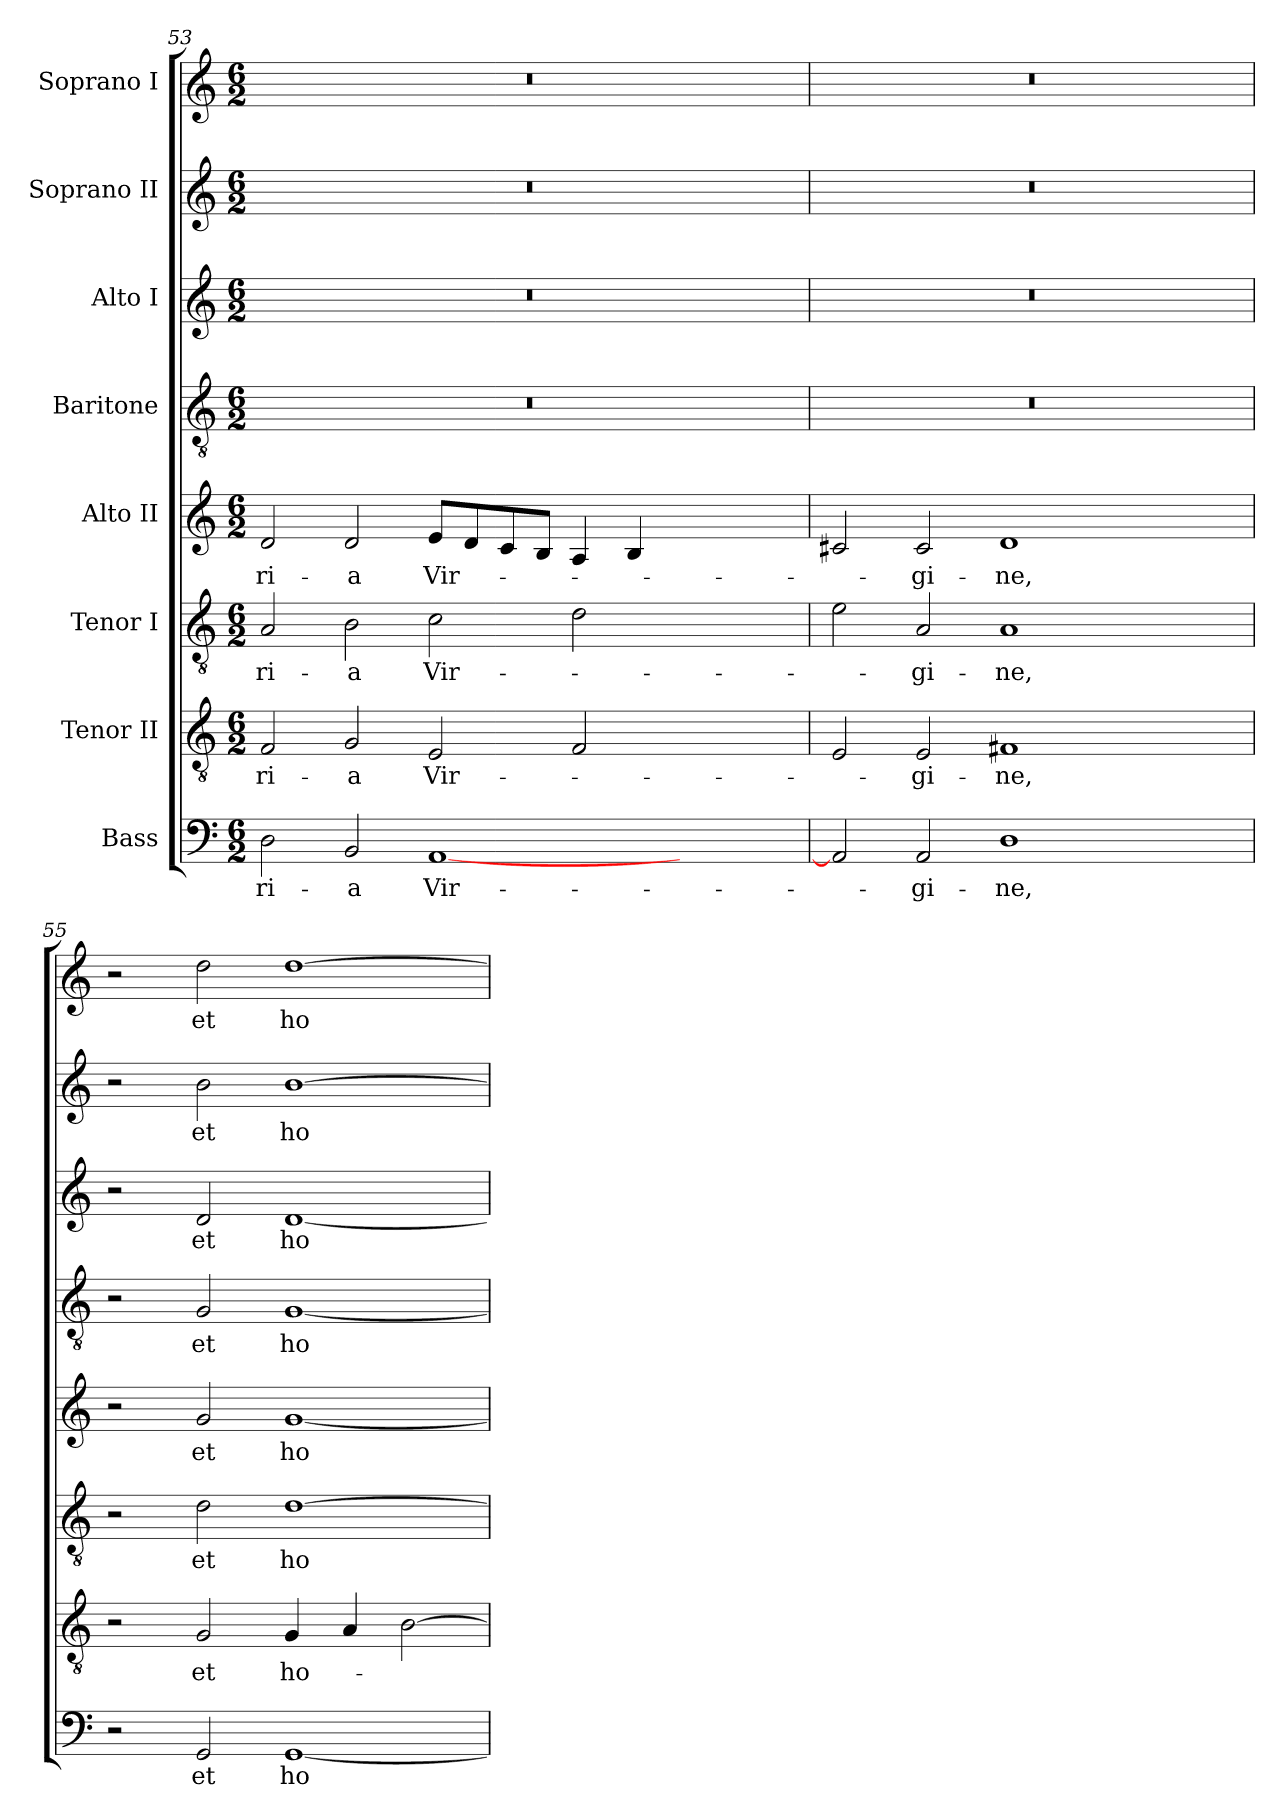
**kern	**text	**kern	**text	**kern	**text	**kern	**text	**kern	**text	**kern	**text	**kern	**text	**kern	**text
*part8	*part8	*part7	*part7	*part6	*part6	*part5	*part5	*part4	*part4	*part3	*part3	*part2	*part2	*part1	*part1
*staff8	*staff8	*staff7	*staff7	*staff6	*staff6	*staff5	*staff5	*staff4	*staff4	*staff3	*staff3	*staff2	*staff2	*staff1	*staff1
*I"Bass	*	*I"Tenor II	*	*I"Tenor I	*	*I"Alto II	*	*I"Baritone	*	*I"Alto I	*	*I"Soprano II	*	*I"Soprano I	*
!!LO:LB:g=z
*clefF4	*	*clefGv2	*	*clefGv2	*	*clefG2	*	*clefGv2	*	*clefG2	*	*clefG2	*	*clefG2	*
*ITrd7c12	*	*ITrd7c12	*	*ITrd7c12	*	*	*	*ITrd7c12	*	*	*	*	*	*	*
*k[]	*	*k[]	*	*k[]	*	*k[]	*	*k[]	*	*k[]	*	*k[]	*	*k[]	*
*C:	*	*C:	*	*C:	*	*C:	*	*C:	*	*C:	*	*C:	*	*C:	*
*M6/2	*	*M6/2	*	*M6/2	*	*M6/2	*	*M6/2	*	*M6/2	*	*M6/2	*	*M6/2	*
=53	=53	=53	=53	=53	=53	=53	=53	=53	=53	=53	=53	=53	=53	=53	=53
!	!LO:LY:b:color=#000000	!	!	!	!	!	!	!	!	!	!	!	!	!	!
!	!	!	!LO:LY:b:color=#000000	!	!	!	!	!	!	!	!	!	!	!	!
!	!	!	!	!	!LO:LY:b:color=#000000	!	!	!	!	!	!	!	!	!	!
!	!	!	!	!	!	!	!LO:LY:b:color=#000000	!LO:N:vis=1	!	!LO:N:vis=1	!	!LO:N:vis=1	!	!LO:N:vis=1	!
2DDi\	-ri-	2FFi/	-ri-	2AAi/	-ri-	2di/	-ri-	0.r	.	0.r	.	0.r	.	0.r	.
!	!LO:LY:b:color=#000000	!	!	!	!	!	!	!	!	!	!	!	!	!	!
!	!	!	!LO:LY:b:color=#000000	!	!	!	!	!	!	!	!	!	!	!	!
!	!	!	!	!	!LO:LY:b:color=#000000	!	!	!	!	!	!	!	!	!	!
!	!	!	!	!	!	!	!LO:LY:b:color=#000000	!	!	!	!	!	!	!	!
2BBBi/	-a	2GGi/	-a	2BBi\	-a	2di/	-a	.	.	.	.	.	.	.	.
!	!LO:LY:b:color=#000000	!	!	!	!	!	!	!	!	!	!	!	!	!	!
!	!	!	!LO:LY:b:color=#000000	!	!	!	!	!	!	!	!	!	!	!	!
!	!	!	!	!	!LO:LY:b:color=#000000	!	!	!	!	!	!	!	!	!	!
!	!	!	!	!	!	!	!LO:LY:b:color=#000000	!	!	!	!	!	!	!	!
[<1AAAi	Vir-	2EEi/	Vir-	2Ci\	Vir-	8ei/L	Vir-	.	.	.	.	.	.	.	.
.	.	.	.	.	.	8di/	.	.	.	.	.	.	.	.	.
.	.	.	.	.	.	8ci/	.	.	.	.	.	.	.	.	.
.	.	.	.	.	.	8Bi/J	.	.	.	.	.	.	.	.	.
.	.	2FFi/	.	2Di\	.	4Ai/	.	.	.	.	.	.	.	.	.
.	.	.	.	.	.	4Bi/	.	.	.	.	.	.	.	.	.
1ryy	.	1ryy	.	1ryy	.	1ryy	.	.	.	.	.	.	.	.	.
=54	=54	=54	=54	=54	=54	=54	=54	=54	=54	=54	=54	=54	=54	=54	=54
!	!	!	!	!	!	!	!	!LO:N:vis=1	!	!LO:N:vis=1	!	!LO:N:vis=1	!	!LO:N:vis=1	!
2AAAi/]	.	2EEi/	.	2Ei\	.	2c#Xi/	.	0.r	.	0.r	.	0.r	.	0.r	.
!	!LO:LY:b:color=#000000	!	!	!	!	!	!	!	!	!	!	!	!	!	!
!	!	!	!LO:LY:b:color=#000000	!	!	!	!	!	!	!	!	!	!	!	!
!	!	!	!	!	!LO:LY:b:color=#000000	!	!	!	!	!	!	!	!	!	!
!	!	!	!	!	!	!	!LO:LY:b:color=#000000	!	!	!	!	!	!	!	!
2AAAi/	-gi-	2EEi/	-gi-	2AAi/	-gi-	2c#i/	-gi-	.	.	.	.	.	.	.	.
!	!LO:LY:b:color=#000000	!	!	!	!	!	!	!	!	!	!	!	!	!	!
!	!	!	!LO:LY:b:color=#000000	!	!	!	!	!	!	!	!	!	!	!	!
!	!	!	!	!	!LO:LY:b:color=#000000	!	!	!	!	!	!	!	!	!	!
!	!	!	!	!	!	!	!LO:LY:b:color=#000000	!	!	!	!	!	!	!	!
1DDi	-ne,	1FF#Xi	-ne,	1AAi	-ne,	1di	-ne,	.	.	.	.	.	.	.	.
1ryy	.	1ryy	.	1ryy	.	1ryy	.	.	.	.	.	.	.	.	.
=55	=55	=55	=55	=55	=55	=55	=55	=55	=55	=55	=55	=55	=55	=55	=55
2r	.	2r	.	2r	.	2r	.	2r	.	2r	.	2r	.	2r	.
!	!LO:LY:b:color=#000000	!	!	!	!	!	!	!	!	!	!	!	!	!	!
!	!	!	!LO:LY:b:color=#000000	!	!	!	!	!	!	!	!	!	!	!	!
!	!	!	!	!	!LO:LY:b:color=#000000	!	!	!	!	!	!	!	!	!	!
!	!	!	!	!	!	!	!LO:LY:b:color=#000000	!	!	!	!	!	!	!	!
!	!	!	!	!	!	!	!	!	!LO:LY:b:color=#000000	!	!	!	!	!	!
!	!	!	!	!	!	!	!	!	!	!	!LO:LY:b:color=#000000	!	!	!	!
!	!	!	!	!	!	!	!	!	!	!	!	!	!LO:LY:b:color=#000000	!	!
!	!	!	!	!	!	!	!	!	!	!	!	!	!	!	!LO:LY:b:color=#000000
2GGGi/	et	2GGi/	et	2Di\	et	2gi/	et	2GGi/	et	2di/	et	2bi\	et	2ddi\	et
!	!LO:LY:b:color=#000000	!	!	!	!	!	!	!	!	!	!	!	!	!	!
!	!	!	!LO:LY:b:color=#000000	!	!	!	!	!	!	!	!	!	!	!	!
!	!	!	!	!	!LO:LY:b:color=#000000	!	!	!	!	!	!	!	!	!	!
!	!	!	!	!	!	!	!LO:LY:b:color=#000000	!	!	!	!	!	!	!	!
!	!	!	!	!	!	!	!	!	!LO:LY:b:color=#000000	!	!	!	!	!	!
!	!	!	!	!	!	!	!	!	!	!	!LO:LY:b:color=#000000	!	!	!	!
!	!	!	!	!	!	!	!	!	!	!	!	!	!LO:LY:b:color=#000000	!	!
!	!	!	!	!	!	!	!	!	!	!	!	!	!	!	!LO:LY:b:color=#000000
[<1GGGi	ho-	4GGi/	ho-	[>1Di	ho-	[<1gi	ho-	[<1GGi	ho-	[<1di	ho-	[>1bi	ho-	[>1ddi	ho-
.	.	4AAi/	.	.	.	.	.	.	.	.	.	.	.	.	.
.	.	[>2BBi\	.	.	.	.	.	.	.	.	.	.	.	.	.
=	=	=	=	=	=	=	=	=	=	=	=	=	=	=	=
*-	*-	*-	*-	*-	*-	*-	*-	*-	*-	*-	*-	*-	*-	*-	*-
